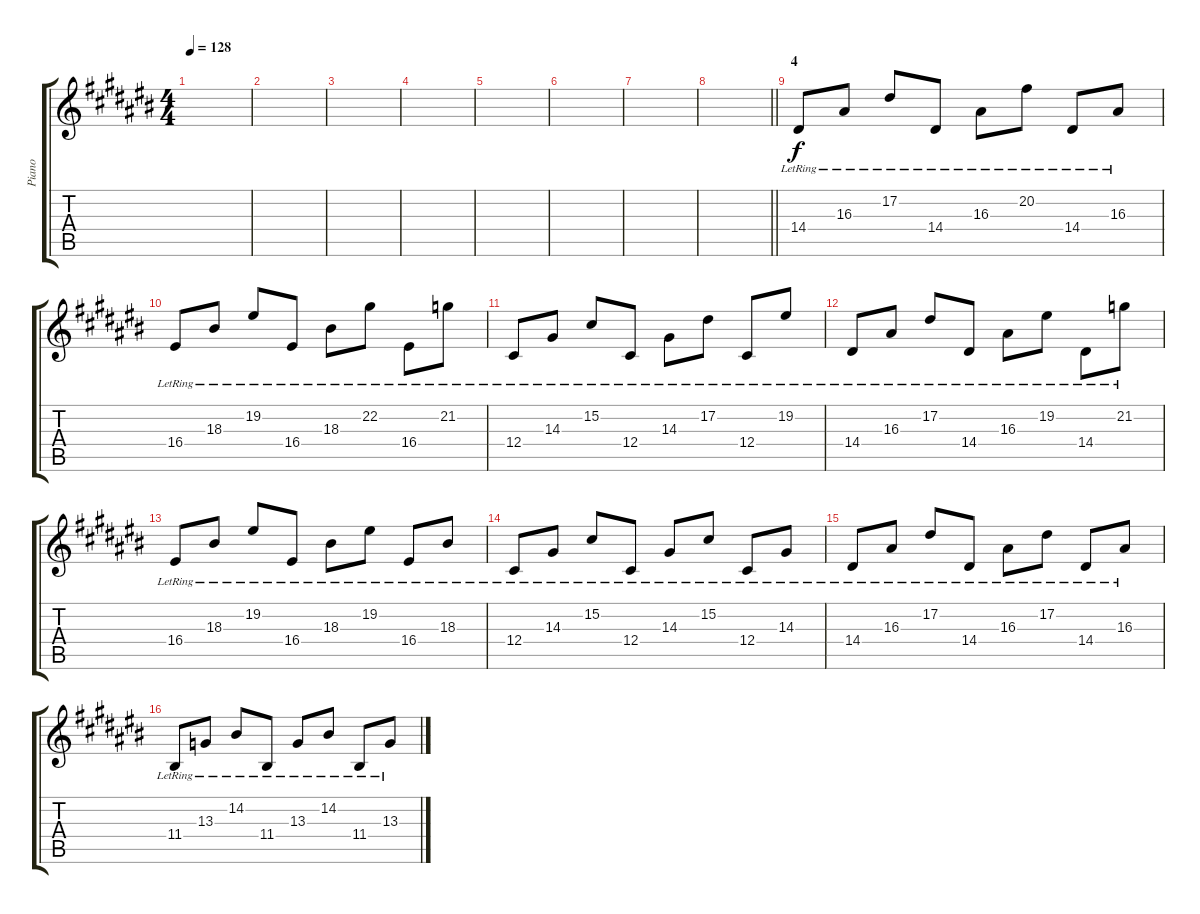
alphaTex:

\track ("Piano" "Piano") {instrument electricgrandpiano}
\staff {score tabs}
\tuning (Eb4 Bb3 Gb3 Db3 Ab2 Eb2) {hide}
\ts (4 4)
\tempo 128
\clef g2
\ks c#
|
|
|
|
|
|
|
\barLineRight lightlight
|
\section ("" "4")
14.4{lr}.8 16.3{lr}.8 17.2{lr}.8 14.4{lr}.8 16.3{lr}.8 20.2{lr}.8 14.4{lr}.8 16.3{lr}.8 |
16.4{lr}.8 18.3{lr}.8 19.2{lr}.8 16.4{lr}.8 18.3{lr}.8 22.2{lr}.8 16.4{lr}.8 21.2{lr}.8 |
12.4{lr}.8 14.3{lr}.8 15.2{lr}.8 12.4{lr}.8 14.3{lr}.8 17.2{lr}.8 12.4{lr}.8 19.2{lr}.8 |
14.4{lr}.8 16.3{lr}.8 17.2{lr}.8 14.4{lr}.8 16.3{lr}.8 19.2{lr}.8 14.4{lr}.8 21.2{lr}.8 |
16.4{lr}.8 18.3{lr}.8 19.2{lr}.8 16.4{lr}.8 18.3{lr}.8 19.2{lr}.8 16.4{lr}.8 18.3{lr}.8 |
12.4{lr}.8 14.3{lr}.8 15.2{lr}.8 12.4{lr}.8 14.3{lr}.8 15.2{lr}.8 12.4{lr}.8 14.3{lr}.8 |
14.4{lr}.8 16.3{lr}.8 17.2{lr}.8 14.4{lr}.8 16.3{lr}.8 17.2{lr}.8 14.4{lr}.8 16.3{lr}.8 |
11.4{lr}.8 13.3{lr}.8 14.2{lr}.8 11.4{lr}.8 13.3{lr}.8 14.2{lr}.8 11.4{lr}.8 13.3{lr}.8
